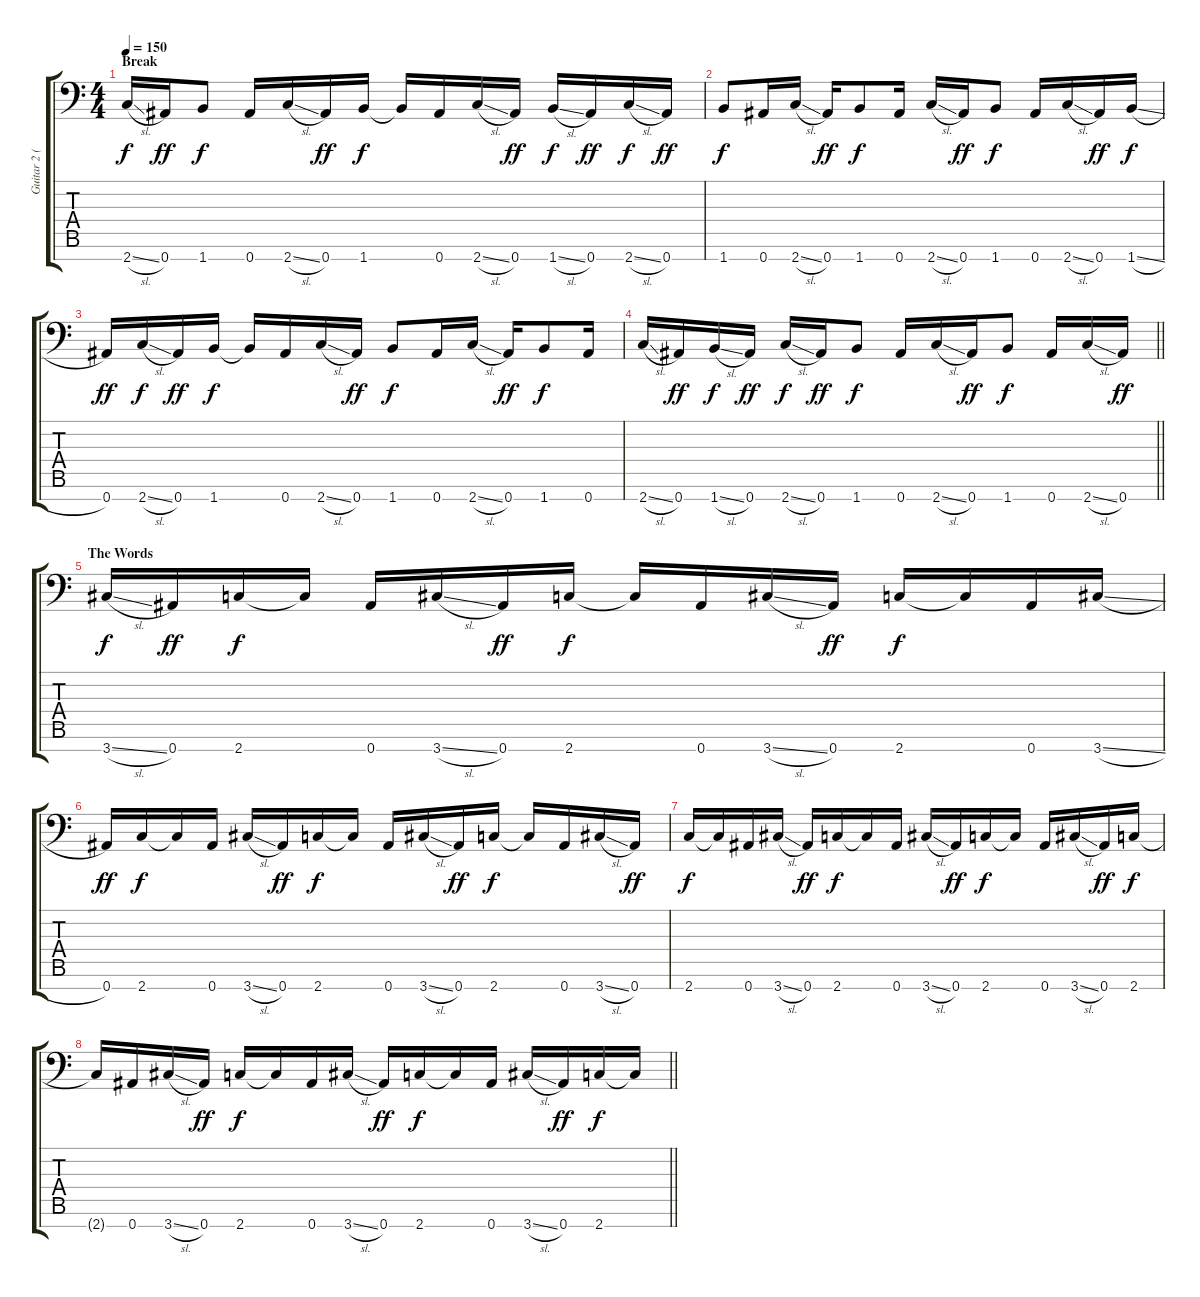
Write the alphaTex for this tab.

\track ("Guitar 2 (Marten Hagstrom)" "Guitar 2 (") {instrument overdrivenguitar}
\staff {score tabs}
\tuning (Eb4 Bb3 Gb3 Db3 Ab2 Eb2 Bb1) {hide}
\ts (4 4)
\section ("" "Break")
\tempo 150
\clef f4
\ks c
2.7{sl}.16{dy f} 0.7.16{dy ff} 1.7.8{dy f} 0.7.16 2.7{sl}.16 0.7.16{dy ff} 1.7.16{dy f} 1.7{t}.16 0.7.16 2.7{sl}.16 0.7.16{dy ff} 1.7{sl}.16{dy f} 0.7.16{dy ff} 2.7{sl}.16{dy f} 0.7.16{dy ff} |
1.7.8{dy f} 0.7.16 2.7{sl}.16 0.7.16{dy ff} 1.7.8{dy f} 0.7.16 2.7{sl}.16 0.7.16{dy ff} 1.7.8{dy f} 0.7.16 2.7{sl}.16 0.7.16{dy ff} 1.7{sl}.16{dy f} |
0.7.16{dy ff} 2.7{sl}.16{dy f} 0.7.16{dy ff} 1.7.16{dy f} 1.7{t}.16 0.7.16 2.7{sl}.16 0.7.16{dy ff} 1.7.8{dy f} 0.7.16 2.7{sl}.16 0.7.16{dy ff} 1.7.8{dy f} 0.7.16 |
\barLineRight lightlight
2.7{sl}.16 0.7.16{dy ff} 1.7{sl}.16{dy f} 0.7.16{dy ff} 2.7{sl}.16{dy f} 0.7.16{dy ff} 1.7.8{dy f} 0.7.16 2.7{sl}.16 0.7.16{dy ff} 1.7.8{dy f} 0.7.16 2.7{sl}.16 0.7.16{dy ff} |
\section ("" "The Words")
3.7{sl}.16{dy f} 0.7.16{dy ff} 2.7.16{dy f} 2.7{t}.16 0.7.16 3.7{sl}.16 0.7.16{dy ff} 2.7.16{dy f} 2.7{t}.16 0.7.16 3.7{sl}.16 0.7.16{dy ff} 2.7.16{dy f} 2.7{t}.16 0.7.16 3.7{sl}.16 |
0.7.16{dy ff} 2.7.16{dy f} 2.7{t}.16 0.7.16 3.7{sl}.16 0.7.16{dy ff} 2.7.16{dy f} 2.7{t}.16 0.7.16 3.7{sl}.16 0.7.16{dy ff} 2.7.16{dy f} 2.7{t}.16 0.7.16 3.7{sl}.16 0.7.16{dy ff} |
2.7.16{dy f} 2.7{t}.16 0.7.16 3.7{sl}.16 0.7.16{dy ff} 2.7.16{dy f} 2.7{t}.16 0.7.16 3.7{sl}.16 0.7.16{dy ff} 2.7.16{dy f} 2.7{t}.16 0.7.16 3.7{sl}.16 0.7.16{dy ff} 2.7.16{dy f} |
\barLineRight lightlight
2.7{t}.16 0.7.16 3.7{sl}.16 0.7.16{dy ff} 2.7.16{dy f} 2.7{t}.16 0.7.16 3.7{sl}.16 0.7.16{dy ff} 2.7.16{dy f} 2.7{t}.16 0.7.16 3.7{sl}.16 0.7.16{dy ff} 2.7.16{dy f} 2.7{t}.16
